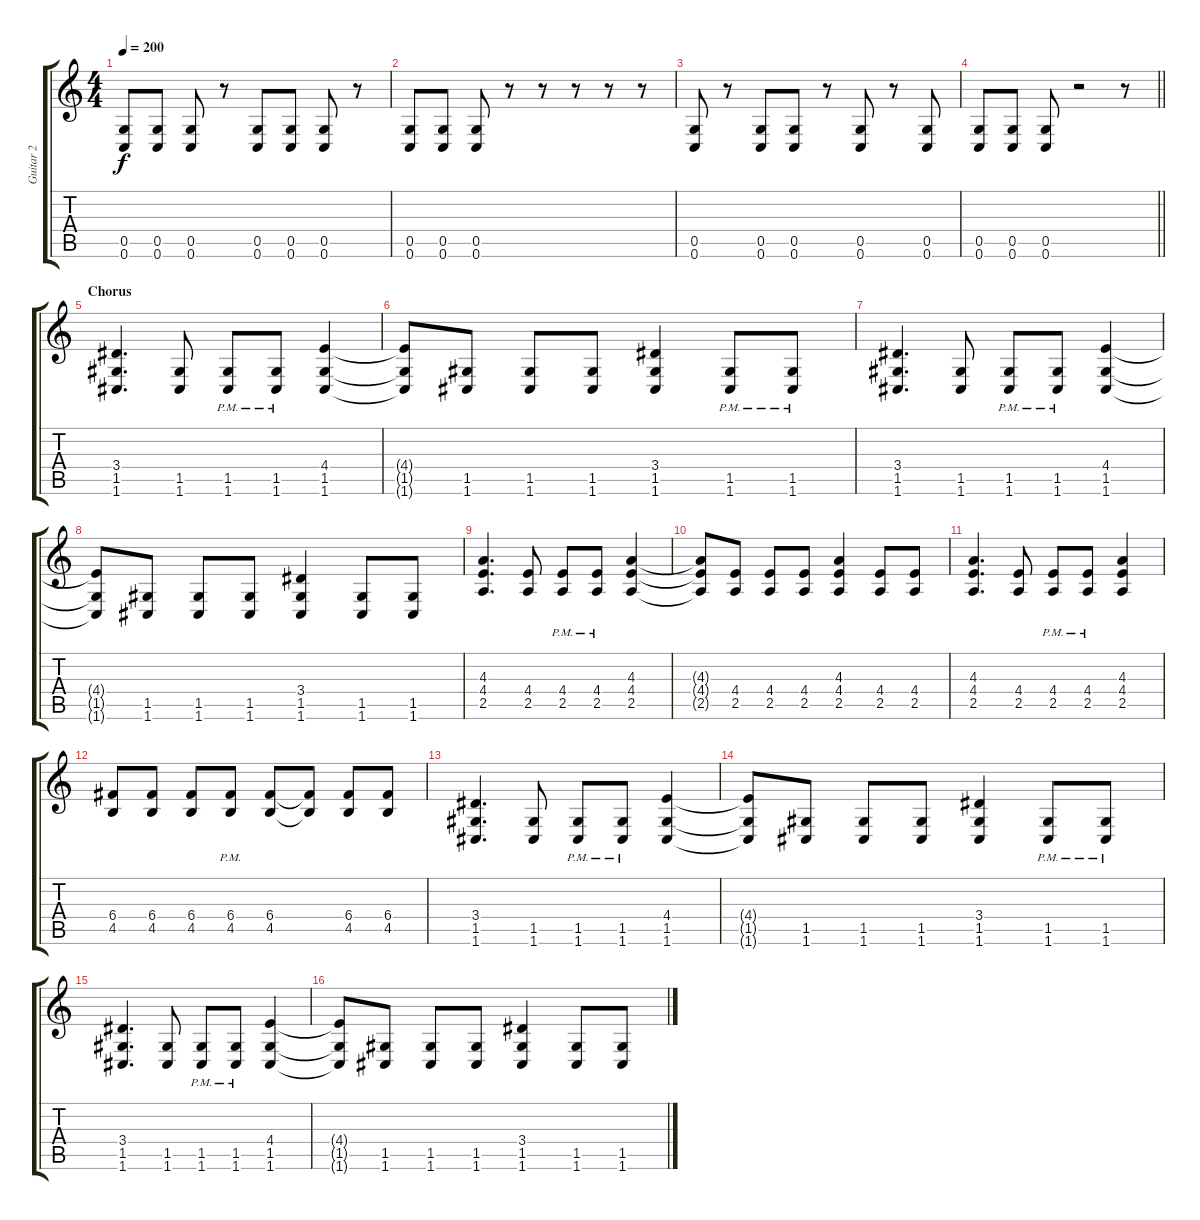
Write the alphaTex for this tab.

\track ("Guitar 2" "Guitar 2") {instrument distortionguitar}
\staff {score tabs}
\tuning (D4 A3 F3 C3 G2 C2) {hide}
\ts (4 4)
\tempo 200
\clef g2
\ks c
(0.5 0.6).8{dy f} (0.5 0.6).8 (0.5 0.6).8 r.8 (0.5 0.6).8 (0.5 0.6).8 (0.5 0.6).8 r.8 |
(0.5 0.6).8 (0.5 0.6).8 (0.5 0.6).8 r.8 r.8 r.8 r.8 r.8 |
(0.5 0.6).8 r.8 (0.5 0.6).8 (0.5 0.6).8 r.8 (0.5 0.6).8 r.8 (0.5 0.6).8 |
\barLineRight lightlight
(0.5 0.6).8 (0.5 0.6).8 (0.5 0.6).8 r.2 r.8 |
\section ("" "Chorus")
(3.4 1.5 1.6).4{d} (1.5 1.6).8 (1.5{pm} 1.6{pm}).8 (1.5{pm} 1.6{pm}).8 (4.4 1.5 1.6).4 |
(4.4{t} 1.5{t} 1.6{t}).8 (1.5 1.6).8 (1.5 1.6).8 (1.5 1.6).8 (3.4 1.5 1.6).4 (1.5{pm} 1.6{pm}).8 (1.5{pm} 1.6{pm}).8 |
(3.4 1.5 1.6).4{d} (1.5 1.6).8 (1.5{pm} 1.6{pm}).8 (1.5{pm} 1.6{pm}).8 (4.4 1.5 1.6).4 |
(4.4{t} 1.5{t} 1.6{t}).8 (1.5 1.6).8 (1.5 1.6).8 (1.5 1.6).8 (3.4 1.5 1.6).4 (1.5 1.6).8 (1.5 1.6).8 |
(4.3 4.4 2.5).4{d} (4.4 2.5).8 (4.4 2.5{pm}).8 (4.4 2.5{pm}).8 (4.3 4.4 2.5).4 |
(4.3{t} 4.4{t} 2.5{t}).8 (4.4 2.5).8 (4.4 2.5).8 (4.4 2.5).8 (4.3 4.4 2.5).4 (4.4 2.5).8 (4.4 2.5).8 |
(4.3 4.4 2.5).4{d} (4.4 2.5).8 (4.4 2.5{pm}).8 (4.4 2.5{pm}).8 (4.3 4.4 2.5).4 |
(6.4 4.5).8 (6.4 4.5).8 (6.4 4.5).8 (6.4 4.5{pm}).8 (6.4 4.5).8 (6.4{t} 4.5{t}).8 (6.4 4.5).8 (6.4 4.5).8 |
(3.4 1.5 1.6).4{d} (1.5 1.6).8 (1.5{pm} 1.6{pm}).8 (1.5{pm} 1.6{pm}).8 (4.4 1.5 1.6).4 |
(4.4{t} 1.5{t} 1.6{t}).8 (1.5 1.6).8 (1.5 1.6).8 (1.5 1.6).8 (3.4 1.5 1.6).4 (1.5{pm} 1.6{pm}).8 (1.5{pm} 1.6{pm}).8 |
(3.4 1.5 1.6).4{d} (1.5 1.6).8 (1.5{pm} 1.6{pm}).8 (1.5{pm} 1.6{pm}).8 (4.4 1.5 1.6).4 |
(4.4{t} 1.5{t} 1.6{t}).8 (1.5 1.6).8 (1.5 1.6).8 (1.5 1.6).8 (3.4 1.5 1.6).4 (1.5 1.6).8 (1.5 1.6).8
